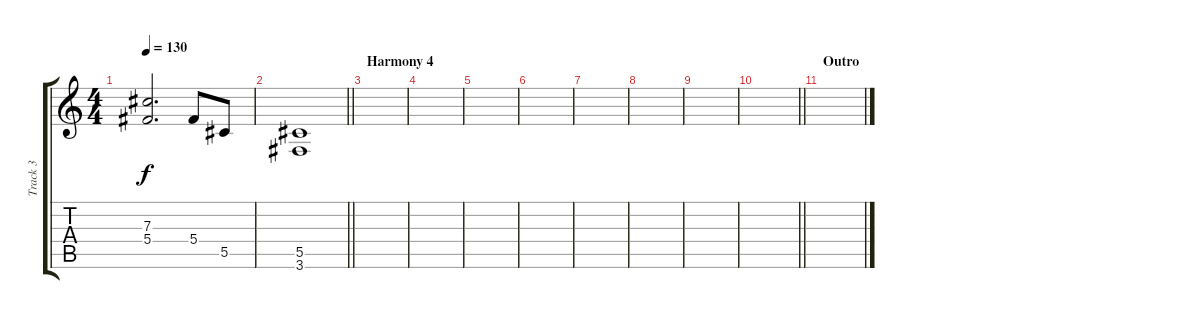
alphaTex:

\track ("Track 3" "Track 3") {instrument distortionguitar}
\staff {score tabs}
\tuning (Eb4 Bb3 Gb3 Db3 Ab2 Eb2) {hide}
\ts (4 4)
\tempo 130
\clef g2
\ks c
(7.3 5.4).2{d dy f} 5.4.8 5.5.8 |
\barLineRight lightlight
(5.5 3.6).1 |
\section ("" "Harmony 4")
|
|
|
|
|
|
|
\barLineRight lightlight
|
\section ("" "Outro")
